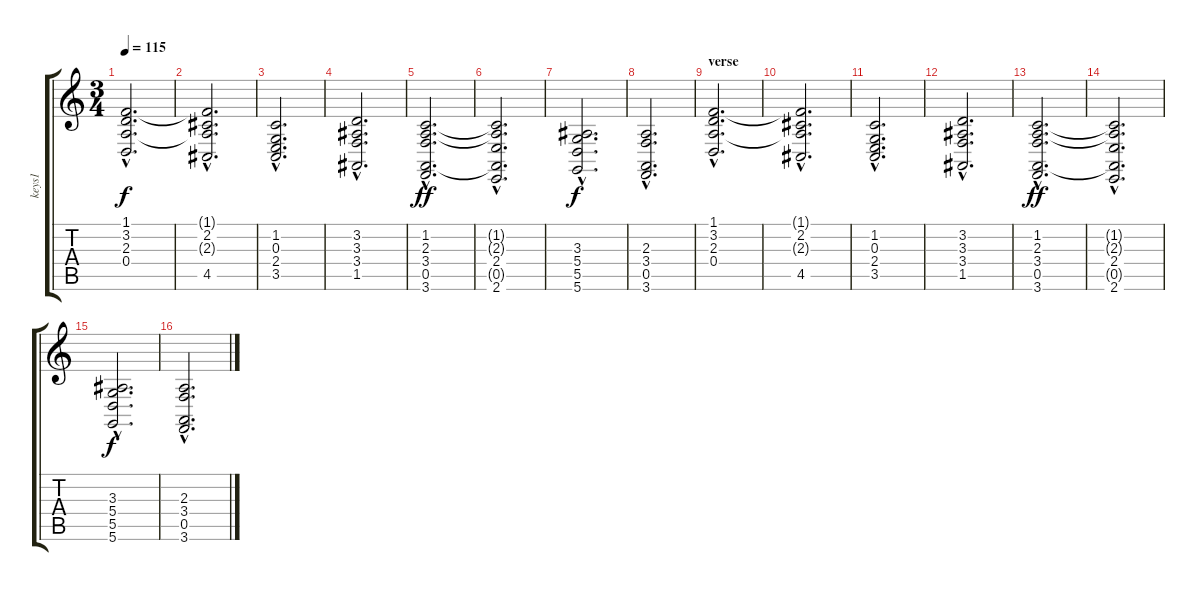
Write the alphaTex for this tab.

\track ("keys1" "keys1") {instrument synthstrings1}
\staff {score tabs}
\tuning (E4 B3 G3 D3 A2 D2) {hide}
\ts (3 4)
\tempo 115
\clef g2
\ks c
(1.1{hac} 3.2{hac} 2.3{hac} 0.4{hac}).2{d dy f} |
(1.1{hac t} 2.2{hac} 2.3{hac t} 4.5{hac}).2{d} |
(1.2{hac} 0.3{hac} 2.4{hac} 3.5{hac}).2{d} |
(3.2{hac} 3.3{hac} 3.4{hac} 1.5{hac}).2{d} |
(1.2{hac} 2.3{hac} 3.4{hac} 0.5{hac} 3.6{hac}).2{d dy ff} |
(1.2{hac t} 2.3{hac t} 2.4{hac} 0.5{hac t} 2.6{hac}).2{d} |
(3.3{hac} 5.4{hac} 5.5{hac} 5.6{hac}).2{d dy f} |
(2.3{hac} 3.4{hac} 0.5{hac} 3.6{hac}).2{d} |
\section ("" "verse")
(1.1{hac} 3.2{hac} 2.3{hac} 0.4{hac}).2{d} |
(1.1{hac t} 2.2{hac} 2.3{hac t} 4.5{hac}).2{d} |
(1.2{hac} 0.3{hac} 2.4{hac} 3.5{hac}).2{d} |
(3.2{hac} 3.3{hac} 3.4{hac} 1.5{hac}).2{d} |
(1.2{hac} 2.3{hac} 3.4{hac} 0.5{hac} 3.6{hac}).2{d dy ff} |
(1.2{hac t} 2.3{hac t} 2.4{hac} 0.5{hac t} 2.6{hac}).2{d} |
(3.3{hac} 5.4{hac} 5.5{hac} 5.6{hac}).2{d dy f} |
(2.3{hac} 3.4{hac} 0.5{hac} 3.6{hac}).2{d}
